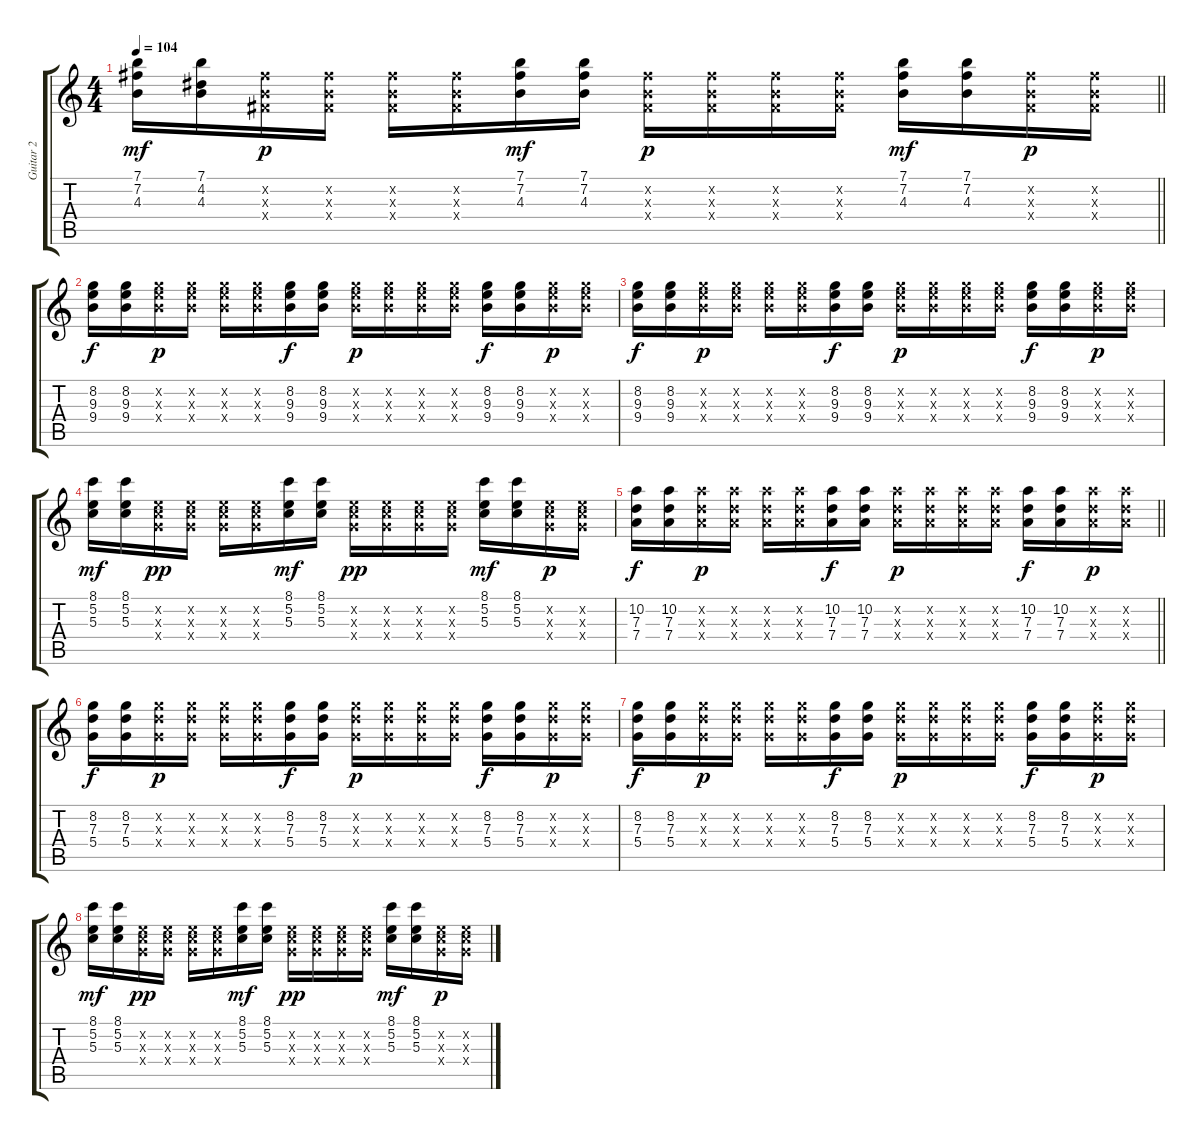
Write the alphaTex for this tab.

\track ("Guitar 2" "Guitar 2") {instrument electricguitarclean}
\staff {score tabs}
\tuning (E4 B3 G3 D3 A2 E2) {hide}
\ts (4 4)
\tempo 104
\clef g2
\barLineRight lightlight
\ks c
(7.1 7.2 4.3).16{dy mf} (7.1 4.2 4.3).16 (7.2{x} 4.3{x} 4.4{x}).16{dy p} (7.2{x} 4.3{x} 4.4{x}).16 (7.2{x} 4.3{x} 4.4{x}).16 (7.2{x} 4.3{x} 4.4{x}).16 (7.1 7.2 4.3).16{dy mf} (7.1 7.2 4.3).16 (7.2{x} 4.3{x} 4.4{x}).16{dy p} (7.2{x} 4.3{x} 4.4{x}).16 (7.2{x} 4.3{x} 4.4{x}).16 (7.2{x} 4.3{x} 4.4{x}).16 (7.1 7.2 4.3).16{dy mf} (7.1 7.2 4.3).16 (7.2{x} 4.3{x} 4.4{x}).16{dy p} (7.2{x} 4.3{x} 4.4{x}).16 |
\section ("" "")
(8.2 9.3 9.4).16{dy f} (8.2 9.3 9.4).16 (8.2{x} 9.3{x} 9.4{x}).16{dy p} (8.2{x} 9.3{x} 9.4{x}).16 (8.2{x} 9.3{x} 9.4{x}).16 (8.2{x} 9.3{x} 9.4{x}).16 (8.2 9.3 9.4).16{dy f} (8.2 9.3 9.4).16 (8.2{x} 9.3{x} 9.4{x}).16{dy p} (8.2{x} 9.3{x} 9.4{x}).16 (8.2{x} 9.3{x} 9.4{x}).16 (8.2{x} 9.3{x} 9.4{x}).16 (8.2 9.3 9.4).16{dy f} (8.2 9.3 9.4).16 (8.2{x} 9.3{x} 9.4{x}).16{dy p} (8.2{x} 9.3{x} 9.4{x}).16 |
(8.2 9.3 9.4).16{dy f} (8.2 9.3 9.4).16 (8.2{x} 9.3{x} 9.4{x}).16{dy p} (8.2{x} 9.3{x} 9.4{x}).16 (8.2{x} 9.3{x} 9.4{x}).16 (8.2{x} 9.3{x} 9.4{x}).16 (8.2 9.3 9.4).16{dy f} (8.2 9.3 9.4).16 (8.2{x} 9.3{x} 9.4{x}).16{dy p} (8.2{x} 9.3{x} 9.4{x}).16 (8.2{x} 9.3{x} 9.4{x}).16 (8.2{x} 9.3{x} 9.4{x}).16 (8.2 9.3 9.4).16{dy f} (8.2 9.3 9.4).16 (8.2{x} 9.3{x} 9.4{x}).16{dy p} (8.2{x} 9.3{x} 9.4{x}).16 |
(8.1 5.2 5.3).16{dy mf} (8.1 5.2 5.3).16 (5.2{x} 5.3{x} 5.4{x}).16{dy pp} (5.2{x} 5.3{x} 5.4{x}).16 (5.2{x} 5.3{x} 5.4{x}).16 (5.2{x} 5.3{x} 5.4{x}).16 (8.1 5.2 5.3).16{dy mf} (8.1 5.2 5.3).16 (5.2{x} 5.3{x} 5.4{x}).16{dy pp} (5.2{x} 5.3{x} 5.4{x}).16 (5.2{x} 5.3{x} 5.4{x}).16 (5.2{x} 5.3{x} 5.4{x}).16 (8.1 5.2 5.3).16{dy mf} (8.1 5.2 5.3).16 (5.2{x} 5.3{x} 5.4{x}).16{dy p} (5.2{x} 5.3{x} 5.4{x}).16 |
\barLineRight lightlight
(10.2 7.3 7.4).16{dy f} (10.2 7.3 7.4).16 (10.2{x} 7.3{x} 7.4{x}).16{dy p} (10.2{x} 7.3{x} 7.4{x}).16 (10.2{x} 7.3{x} 7.4{x}).16 (10.2{x} 7.3{x} 7.4{x}).16 (10.2 7.3 7.4).16{dy f} (10.2 7.3 7.4).16 (10.2{x} 7.3{x} 7.4{x}).16{dy p} (10.2{x} 7.3{x} 7.4{x}).16 (10.2{x} 7.3{x} 7.4{x}).16 (10.2{x} 7.3{x} 7.4{x}).16 (10.2 7.3 7.4).16{dy f} (10.2 7.3 7.4).16 (10.2{x} 7.3{x} 7.4{x}).16{dy p} (10.2{x} 7.3{x} 7.4{x}).16 |
\section ("" "")
(8.2 7.3 5.4).16{dy f} (8.2 7.3 5.4).16 (8.2{x} 7.3{x} 5.4{x}).16{dy p} (8.2{x} 7.3{x} 5.4{x}).16 (8.2{x} 7.3{x} 5.4{x}).16 (8.2{x} 7.3{x} 5.4{x}).16 (8.2 7.3 5.4).16{dy f} (8.2 7.3 5.4).16 (8.2{x} 7.3{x} 5.4{x}).16{dy p} (8.2{x} 7.3{x} 5.4{x}).16 (8.2{x} 7.3{x} 5.4{x}).16 (8.2{x} 7.3{x} 5.4{x}).16 (8.2 7.3 5.4).16{dy f} (8.2 7.3 5.4).16 (8.2{x} 7.3{x} 5.4{x}).16{dy p} (8.2{x} 7.3{x} 5.4{x}).16 |
(8.2 7.3 5.4).16{dy f} (8.2 7.3 5.4).16 (8.2{x} 7.3{x} 5.4{x}).16{dy p} (8.2{x} 7.3{x} 5.4{x}).16 (8.2{x} 7.3{x} 5.4{x}).16 (8.2{x} 7.3{x} 5.4{x}).16 (8.2 7.3 5.4).16{dy f} (8.2 7.3 5.4).16 (8.2{x} 7.3{x} 5.4{x}).16{dy p} (8.2{x} 7.3{x} 5.4{x}).16 (8.2{x} 7.3{x} 5.4{x}).16 (8.2{x} 7.3{x} 5.4{x}).16 (8.2 7.3 5.4).16{dy f} (8.2 7.3 5.4).16 (8.2{x} 7.3{x} 5.4{x}).16{dy p} (8.2{x} 7.3{x} 5.4{x}).16 |
(8.1 5.2 5.3).16{dy mf} (8.1 5.2 5.3).16 (5.2{x} 5.3{x} 5.4{x}).16{dy pp} (5.2{x} 5.3{x} 5.4{x}).16 (5.2{x} 5.3{x} 5.4{x}).16 (5.2{x} 5.3{x} 5.4{x}).16 (8.1 5.2 5.3).16{dy mf} (8.1 5.2 5.3).16 (5.2{x} 5.3{x} 5.4{x}).16{dy pp} (5.2{x} 5.3{x} 5.4{x}).16 (5.2{x} 5.3{x} 5.4{x}).16 (5.2{x} 5.3{x} 5.4{x}).16 (8.1 5.2 5.3).16{dy mf} (8.1 5.2 5.3).16 (5.2{x} 5.3{x} 5.4{x}).16{dy p} (5.2{x} 5.3{x} 5.4{x}).16
